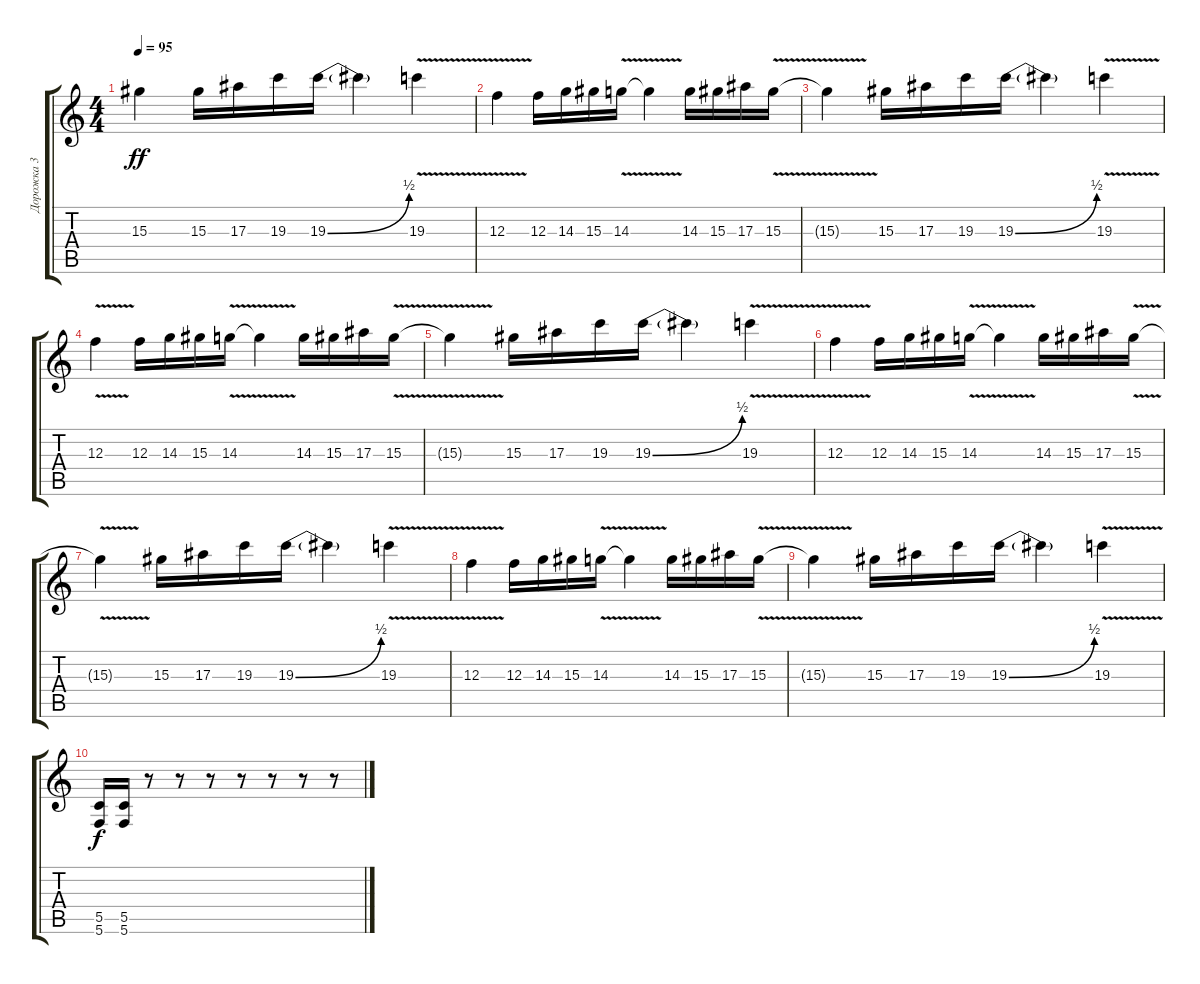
\track ("Дорожка 3" "Дорожка 3") {instrument overdrivenguitar}
\staff {score tabs}
\tuning (D4 A3 F3 C3 G2 C2) {hide}
\ts (4 4)
\tempo 95
\clef g2
\ks c
15.3{t}.4{dy ff} 15.3.16 17.3.16 19.3.16 19.3{be (bend 0 0 60 2)}.16 19.3{t}.4 19.3{v}.4 |
12.3{v}.4 12.3.16 14.3.16 15.3.16 14.3{v}.16 14.3{t}.4 14.3.16 15.3.16 17.3.16 15.3{v}.16 |
15.3{t}.4 15.3.16 17.3.16 19.3.16 19.3{be (bend 0 0 60 2)}.16 19.3{t}.4 19.3{v}.4 |
12.3{v}.4 12.3.16 14.3.16 15.3.16 14.3{v}.16 14.3{t}.4 14.3.16 15.3.16 17.3.16 15.3{v}.16 |
15.3{t}.4 15.3.16 17.3.16 19.3.16 19.3{be (bend 0 0 60 2)}.16 19.3{t}.4 19.3{v}.4 |
12.3{v}.4 12.3.16 14.3.16 15.3.16 14.3{v}.16 14.3{t}.4 14.3.16 15.3.16 17.3.16 15.3{v}.16 |
15.3{t}.4 15.3.16 17.3.16 19.3.16 19.3{be (bend 0 0 60 2)}.16 19.3{t}.4 19.3{v}.4 |
12.3{v}.4 12.3.16 14.3.16 15.3.16 14.3{v}.16 14.3{t}.4 14.3.16 15.3.16 17.3.16 15.3{v}.16 |
15.3{t}.4 15.3.16 17.3.16 19.3.16 19.3{be (bend 0 0 60 2)}.16 19.3{t}.4 19.3{v}.4 |
(5.5 5.6).16{dy f} (5.5 5.6).16 r.8 r.8 r.8 r.8 r.8 r.8 r.8
